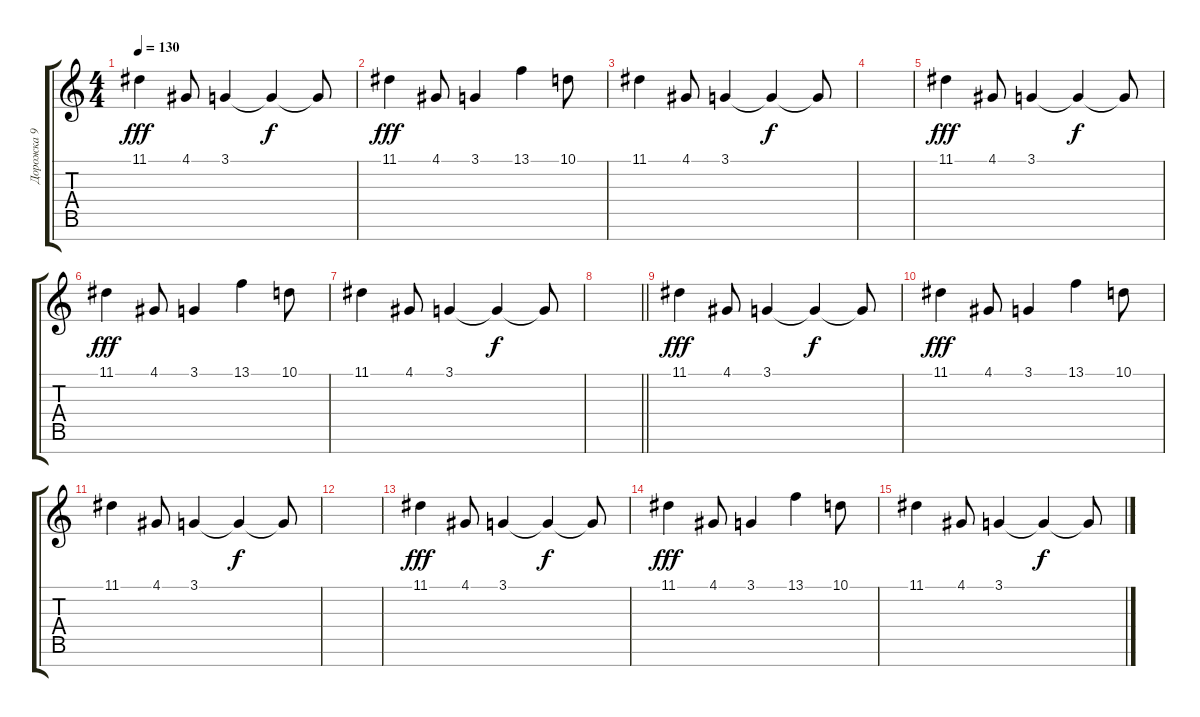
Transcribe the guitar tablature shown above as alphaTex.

\track ("Дорожка 9" "Дорожка 9") {instrument acousticgrandpiano}
\staff {score tabs}
\tuning (E4 B3 G3 D3 A2 E2 B1) {hide}
\ts (4 4)
\tempo 130
\clef g2
\ks c
11.1.4{dy fff} 4.1.8 3.1.4 3.1{t}.4{dy f} 3.1{t}.8 |
11.1.4{dy fff} 4.1.8 3.1.4 13.1.4 10.1.8 |
11.1.4 4.1.8 3.1.4 3.1{t}.4{dy f} 3.1{t}.8 |
|
11.1.4{dy fff} 4.1.8 3.1.4 3.1{t}.4{dy f} 3.1{t}.8 |
11.1.4{dy fff} 4.1.8 3.1.4 13.1.4 10.1.8 |
11.1.4 4.1.8 3.1.4 3.1{t}.4{dy f} 3.1{t}.8 |
\barLineRight lightlight
|
11.1.4{dy fff} 4.1.8 3.1.4 3.1{t}.4{dy f} 3.1{t}.8 |
11.1.4{dy fff} 4.1.8 3.1.4 13.1.4 10.1.8 |
11.1.4 4.1.8 3.1.4 3.1{t}.4{dy f} 3.1{t}.8 |
|
11.1.4{dy fff} 4.1.8 3.1.4 3.1{t}.4{dy f} 3.1{t}.8 |
11.1.4{dy fff} 4.1.8 3.1.4 13.1.4 10.1.8 |
11.1.4 4.1.8 3.1.4 3.1{t}.4{dy f} 3.1{t}.8
